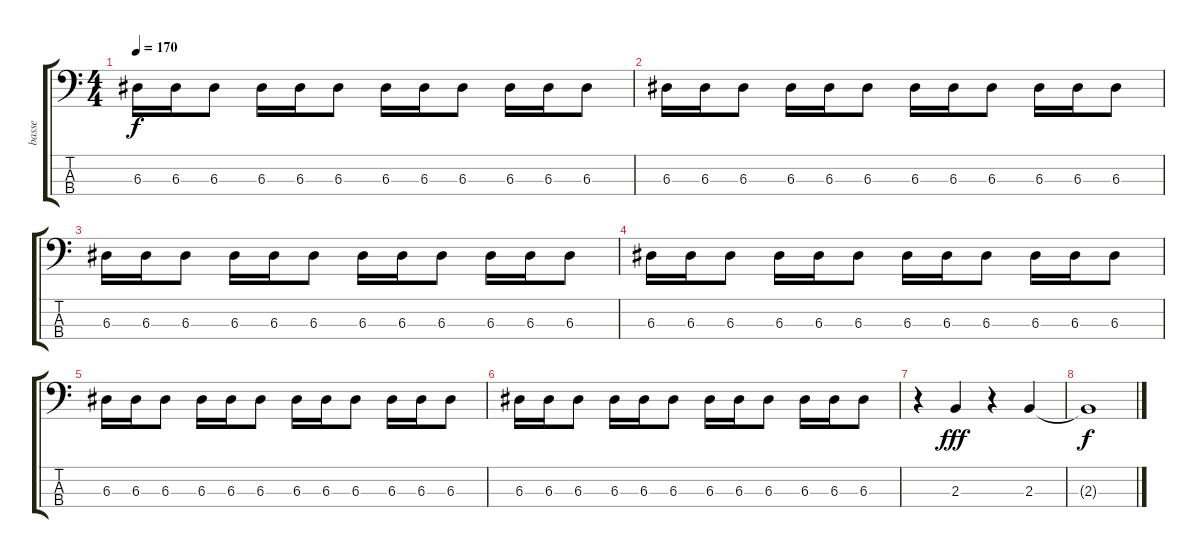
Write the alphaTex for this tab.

\track ("basse" "basse") {instrument electricbassfinger}
\staff {score tabs}
\tuning (G2 D2 A1 E1) {hide}
\ts (4 4)
\tempo 170
\clef f4
\ks c
6.3.16{dy f} 6.3.16 6.3.8 6.3.16 6.3.16 6.3.8 6.3.16 6.3.16 6.3.8 6.3.16 6.3.16 6.3.8 |
6.3.16 6.3.16 6.3.8 6.3.16 6.3.16 6.3.8 6.3.16 6.3.16 6.3.8 6.3.16 6.3.16 6.3.8 |
6.3.16 6.3.16 6.3.8 6.3.16 6.3.16 6.3.8 6.3.16 6.3.16 6.3.8 6.3.16 6.3.16 6.3.8 |
6.3.16 6.3.16 6.3.8 6.3.16 6.3.16 6.3.8 6.3.16 6.3.16 6.3.8 6.3.16 6.3.16 6.3.8 |
6.3.16 6.3.16 6.3.8 6.3.16 6.3.16 6.3.8 6.3.16 6.3.16 6.3.8 6.3.16 6.3.16 6.3.8 |
6.3.16 6.3.16 6.3.8 6.3.16 6.3.16 6.3.8 6.3.16 6.3.16 6.3.8 6.3.16 6.3.16 6.3.8 |
r.4 2.3.4{dy fff} r.4 2.3.4 |
2.3{t}.1{dy f}
